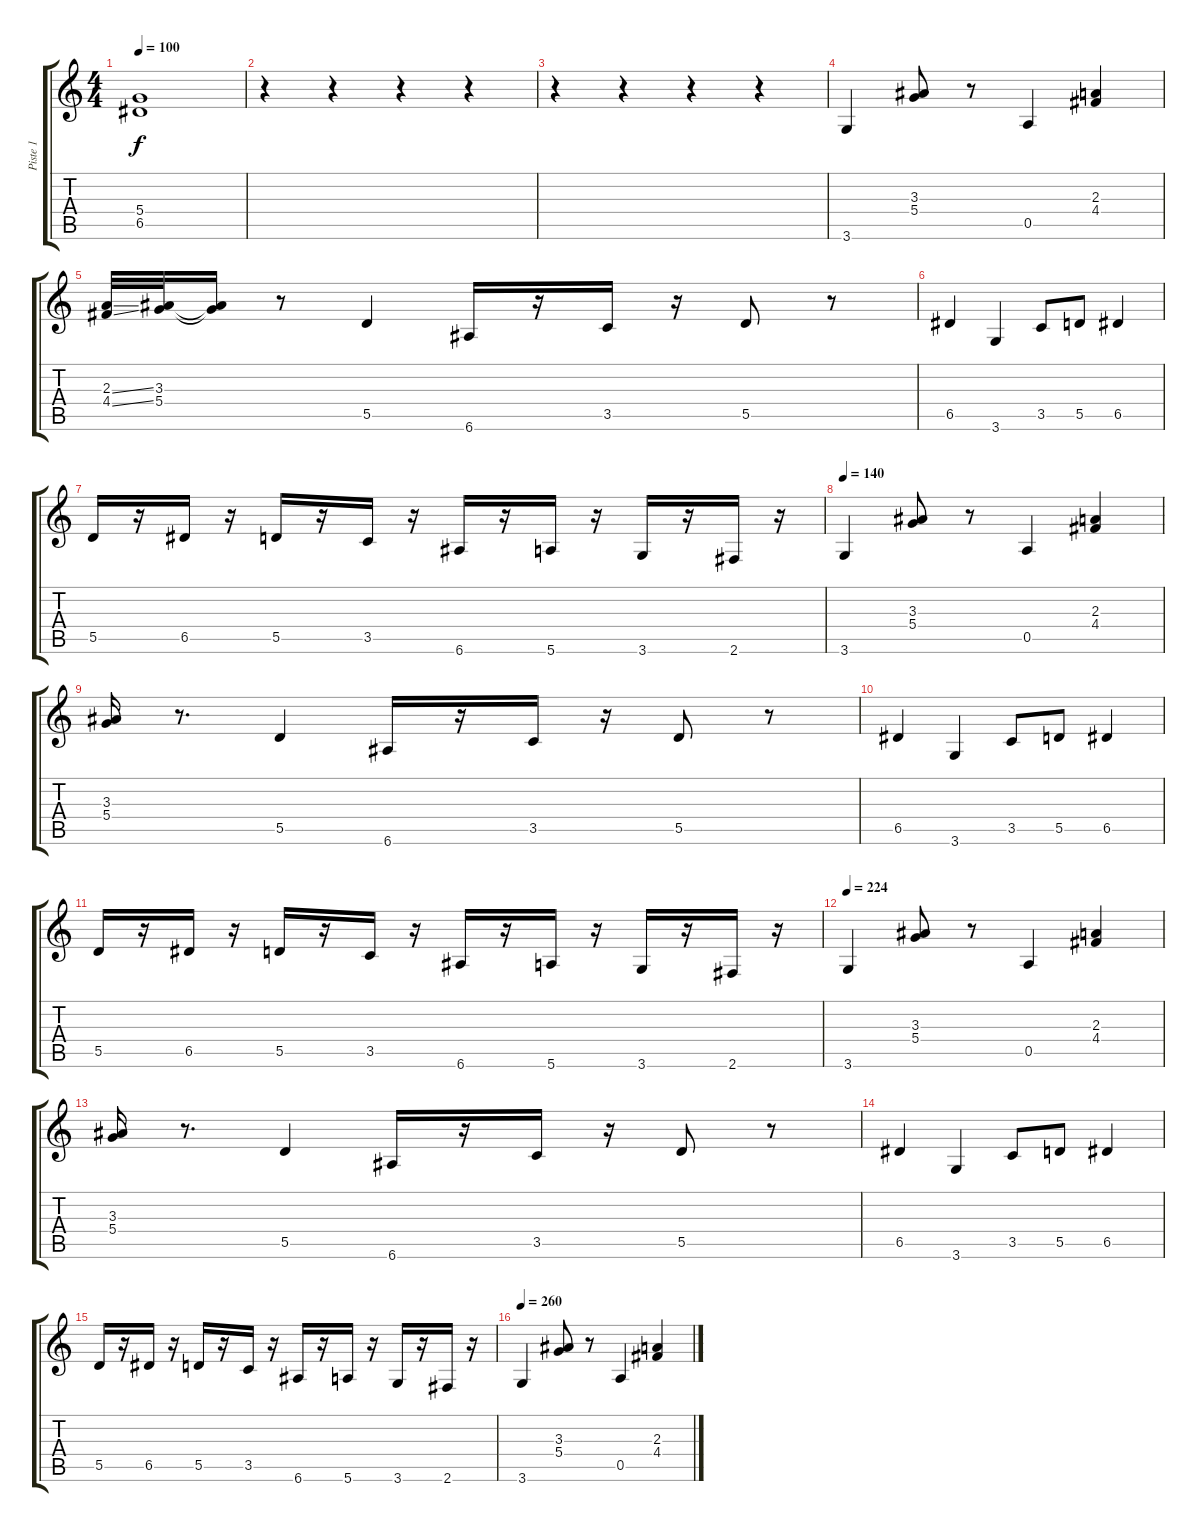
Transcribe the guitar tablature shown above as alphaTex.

\track ("Piste 1" "Piste 1") {instrument acousticguitarnylon}
\staff {score tabs}
\tuning (E4 B3 G3 D3 A2 E2) {hide}
\ts (4 4)
\tempo 100
\clef g2
\ks c
(5.4{t} 6.5{t}).1{dy f} |
r.4 r.4 r.4 r.4 |
r.4 r.4 r.4 r.4 |
3.6.4 (3.3 5.4).8 r.8 0.5.4 (2.3 4.4).4 |
(2.3{ss} 4.4{ss}).32 (3.3 5.4).32 (3.3{t} 5.4{t}).16 r.8 5.5.4 6.6.16 r.16 3.5.16 r.16 5.5.8 r.8 |
6.5.4 3.6.4 3.5.8 5.5.8 6.5.4 |
5.5.16 r.16 6.5.16 r.16 5.5.16 r.16 3.5.16 r.16 6.6.16 r.16 5.6.16 r.16 3.6.16 r.16 2.6.16 r.16 |
\tempo 140
3.6.4 (3.3 5.4).8 r.8 0.5.4 (2.3 4.4).4 |
(3.3 5.4).16 r.8{d} 5.5.4 6.6.16 r.16 3.5.16 r.16 5.5.8 r.8 |
6.5.4 3.6.4 3.5.8 5.5.8 6.5.4 |
5.5.16 r.16 6.5.16 r.16 5.5.16 r.16 3.5.16 r.16 6.6.16 r.16 5.6.16 r.16 3.6.16 r.16 2.6.16 r.16 |
\tempo 224
3.6.4 (3.3 5.4).8 r.8 0.5.4 (2.3 4.4).4 |
(3.3 5.4).16 r.8{d} 5.5.4 6.6.16 r.16 3.5.16 r.16 5.5.8 r.8 |
6.5.4 3.6.4 3.5.8 5.5.8 6.5.4 |
5.5.16 r.16 6.5.16 r.16 5.5.16 r.16 3.5.16 r.16 6.6.16 r.16 5.6.16 r.16 3.6.16 r.16 2.6.16 r.16 |
\tempo 260
3.6.4 (3.3 5.4).8 r.8 0.5.4 (2.3 4.4).4
